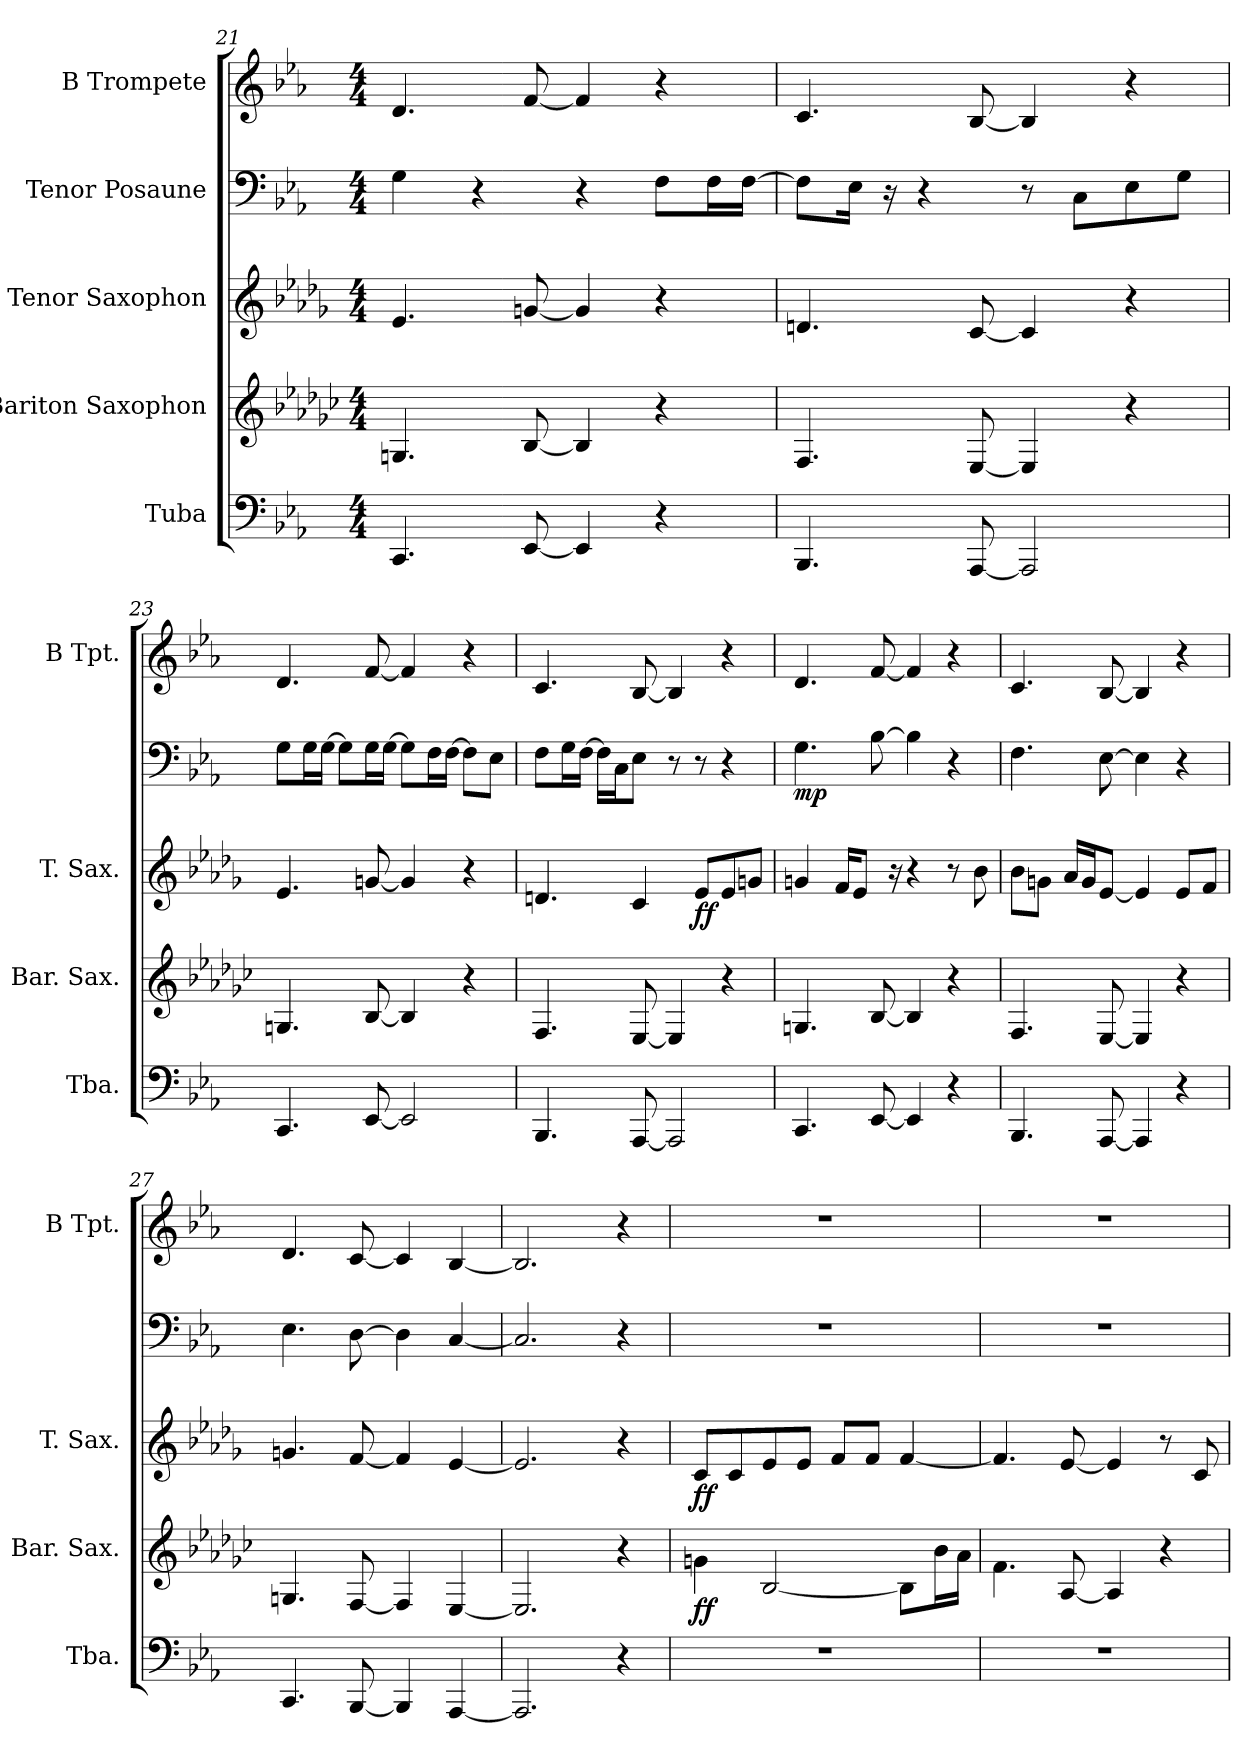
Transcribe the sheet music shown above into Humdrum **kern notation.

**kern	**kern	**dynam	**kern	**dynam	**kern	**dynam	**kern
*part5	*part4	*part4	*part3	*part3	*part2	*part2	*part1
*staff5	*staff4	*staff4	*staff3	*staff3	*staff2	*staff2	*staff1
*I"Tuba	*I"Bariton Saxophon	*	*I"Tenor Saxophon	*	*I"Tenor Posaune	*	*I"B Trompete
*I'Tba.	*I'Bar. Sax.	*	*I'T. Sax.	*	*	*	*I'B Tpt.
*clefF4	*clefG2	*	*clefG2	*	*clefF4	*	*clefG2
*	*ITrd12c21	*	*ITrd8c14	*	*	*	*ITrd1c2
*k[b-e-a-]	*k[b-e-a-d-g-c-]	*	*k[b-e-a-d-g-]	*	*k[b-e-a-]	*	*k[b-e-a-d-g-]
*M4/4	*M4/4	*	*M4/4	*	*M4/4	*	*M4/4
=21	=21	=21	=21	=21	=21	=21	=21
4.CC/	4.GGn/	.	4.E-/	.	4G\	.	4.c/
.	.	.	.	.	4r	.	.
[8EE-/	[8BB-/	.	[8Gn/	.	.	.	[8e-/
4EE-/]	4BB-/]	.	4G/]	.	4r	.	4e-/]
4r	4r	.	4r	.	8F\L	.	4r
.	.	.	.	.	16F\L	.	.
.	.	.	.	.	[16F\JJ	.	.
!!LO:PB:g=z
=22	=22	=22	=22	=22	=22	=22	=22
4.BBB-/	4.FF/	.	4.Dn/	.	8F\L]	.	4.B-/
.	.	.	.	.	16E-\Jk	.	.
.	.	.	.	.	16r	.	.
.	.	.	.	.	4r	.	.
[8AAA-/	[8EE-/	.	[8C/	.	.	.	[8A-/
2AAA-/]	4EE-/]	.	4C/]	.	8r	.	4A-/]
.	.	.	.	.	8C\L	.	.
.	4r	.	4r	.	8E-\	.	4r
.	.	.	.	.	8G\J	.	.
=23	=23	=23	=23	=23	=23	=23	=23
4.CC/	4.GGn/	.	4.E-/	.	8G\L	.	4.c/
.	.	.	.	.	16G\L	.	.
.	.	.	.	.	[16G\JJ	.	.
.	.	.	.	.	8G\L]	.	.
[8EE-/	[8BB-/	.	[8Gn/	.	16G\L	.	[8e-/
.	.	.	.	.	[16G\JJ	.	.
2EE-/]	4BB-/]	.	4G/]	.	8G\L]	.	4e-/]
.	.	.	.	.	16F\L	.	.
.	.	.	.	.	[16F\JJ	.	.
.	4r	.	4r	.	8F\L]	.	4r
.	.	.	.	.	8E-\J	.	.
=24	=24	=24	=24	=24	=24	=24	=24
4.BBB-/	4.FF/	.	4.Dn/	.	8F\L	.	4.B-/
.	.	.	.	.	16G\L	.	.
.	.	.	.	.	[16F\JJ	.	.
.	.	.	.	.	16F\LL]	.	.
.	.	.	.	.	16C\J	.	.
[8AAA-/	[8EE-/	.	4C/	.	8E-\J	.	[8A-/
2AAA-/]	4EE-/]	.	.	.	8r	.	4A-/]
!	!	!	!	!LO:DY:b	!	!	!
.	.	.	8E-/L	ff	8r	.	.
.	4r	.	8E-/	.	4r	.	4r
.	.	.	8Gn/J	.	.	.	.
=25	=25	=25	=25	=25	=25	=25	=25
!	!	!	!	!	!	!LO:DY:b	!
4.CC/	4.GGn/	.	4Gn/	.	4.G\	mp	4.c/
.	.	.	16F/KL	.	.	.	.
.	.	.	8E-/J	.	.	.	.
[8EE-/	[8BB-/	.	.	.	[8B-\	.	[8e-/
.	.	.	16r	.	.	.	.
4EE-/]	4BB-/]	.	4r	.	4B-\]	.	4e-/]
4r	4r	.	8r	.	4r	.	4r
.	.	.	8B-\	.	.	.	.
!!LO:LB:g=z
=26	=26	=26	=26	=26	=26	=26	=26
4.BBB-/	4.FF/	.	8B-\L	.	4.F\	.	4.B-/
.	.	.	8Gn\J	.	.	.	.
.	.	.	16A-/LL	.	.	.	.
.	.	.	16G/J	.	.	.	.
[8AAA-/	[8EE-/	.	[8E-/J	.	[8E-\	.	[8A-/
4AAA-/]	4EE-/]	.	4E-/]	.	4E-\]	.	4A-/]
4r	4r	.	8E-/L	.	4r	.	4r
.	.	.	8F/J	.	.	.	.
=27	=27	=27	=27	=27	=27	=27	=27
4.CC/	4.GGn/	.	4.Gn/	.	4.E-\	.	4.c/
[8BBB-/	[8FF/	.	[8F/	.	[8D\	.	[8B-/
4BBB-/]	4FF/]	.	4F/]	.	4D\]	.	4B-/]
[4AAA-/	[4EE-/	.	[4E-/	.	[4C/	.	[4A-/
=28	=28	=28	=28	=28	=28	=28	=28
2.AAA-/]	2.EE-/]	.	2.E-/]	.	2.C/]	.	2.A-/]
4r	4r	.	4r	.	4r	.	4r
=29	=29	=29	=29	=29	=29	=29	=29
!	!	!LO:DY:b	!	!LO:DY:b	!	!	!
1r	4Gn\	ff	8C/L	ff	1r	.	1r
.	.	.	8C/	.	.	.	.
.	[2BB-/	.	8E-/	.	.	.	.
.	.	.	8E-/J	.	.	.	.
.	.	.	8F/L	.	.	.	.
.	.	.	8F/J	.	.	.	.
.	8BB-\L]	.	[4F/	.	.	.	.
.	16B-\L	.	.	.	.	.	.
.	16A-\JJ	.	.	.	.	.	.
=30	=30	=30	=30	=30	=30	=30	=30
1r	4.F\	.	4.F/]	.	1r	.	1r
.	[8AA-/	.	[8E-/	.	.	.	.
.	4AA-/]	.	4E-/]	.	.	.	.
.	4r	.	8r	.	.	.	.
.	.	.	8C/	.	.	.	.
=	=	=	=	=	=	=	=
*-	*-	*-	*-	*-	*-	*-	*-
